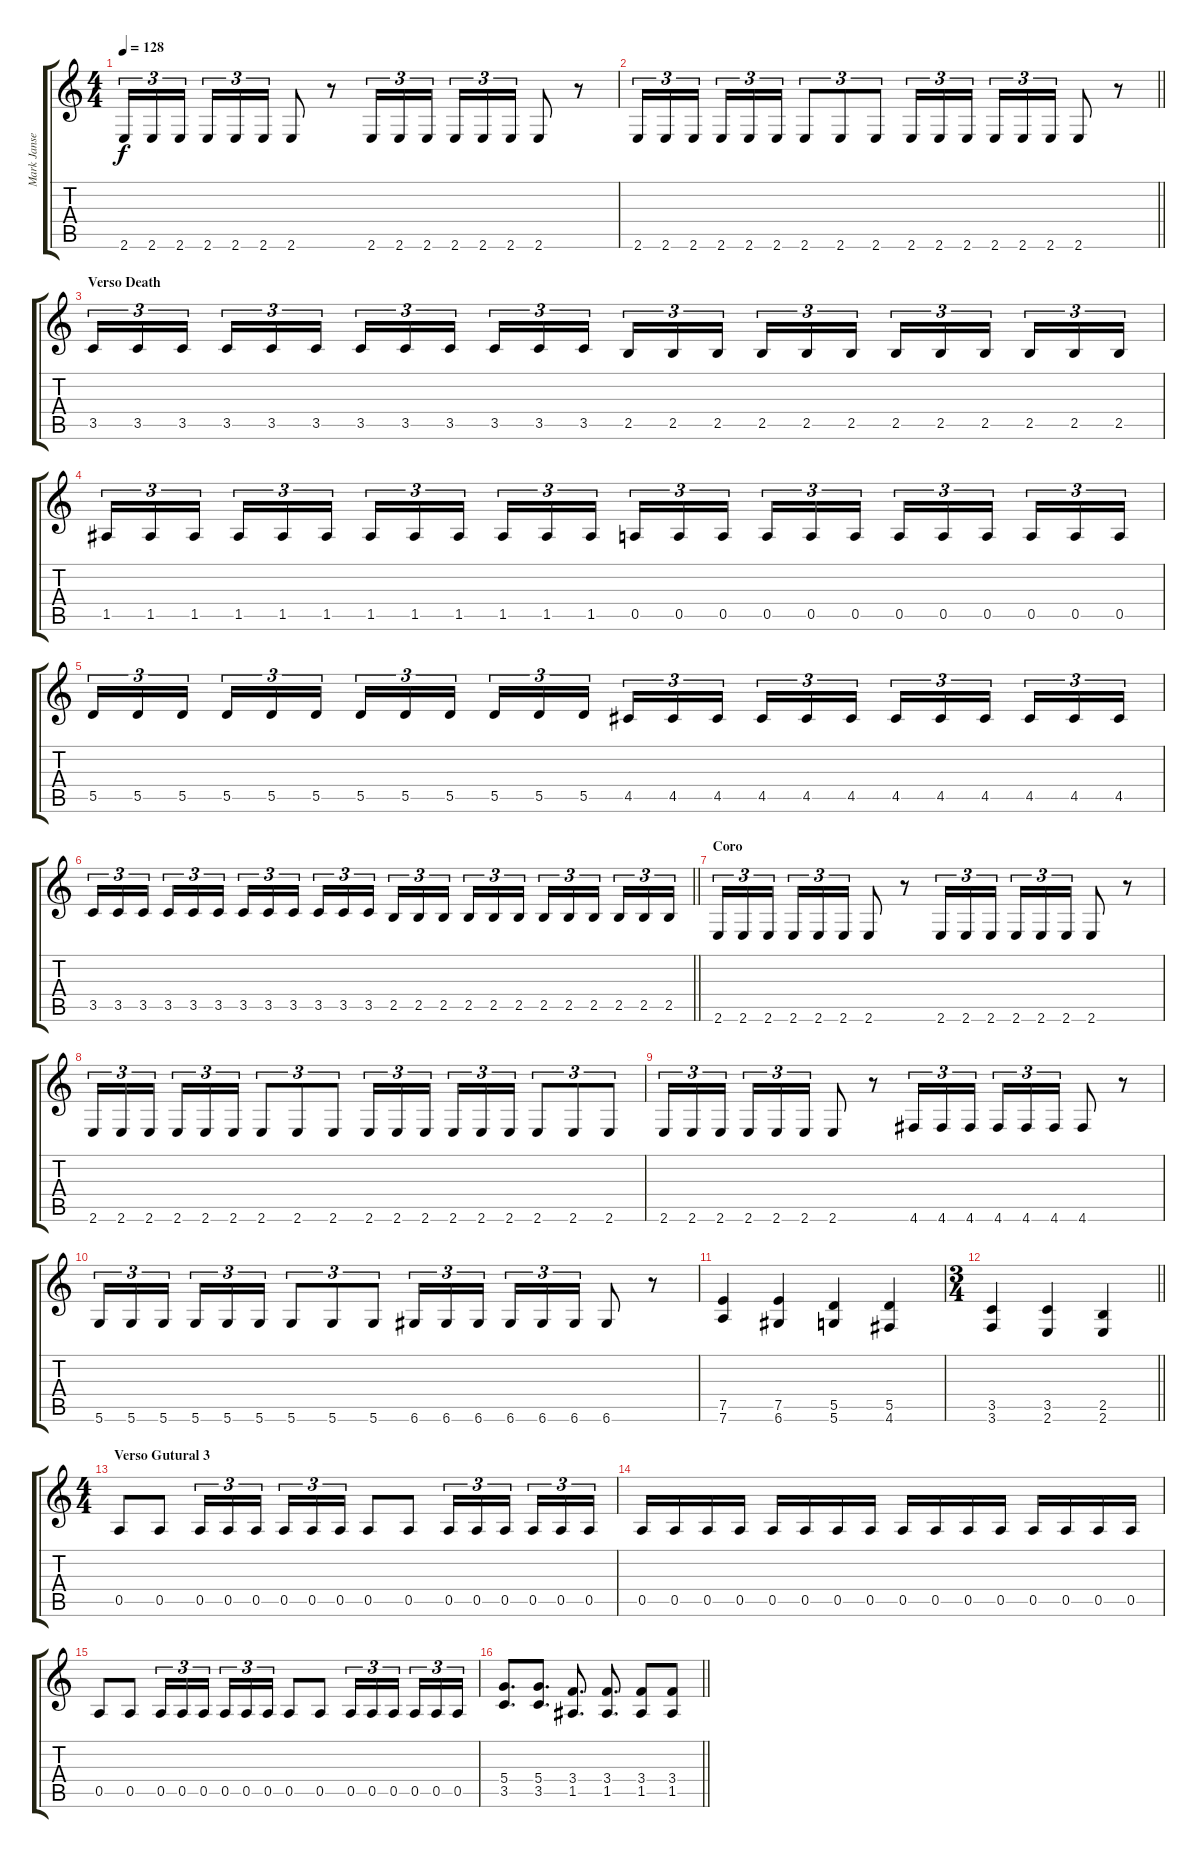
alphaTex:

\track ("Mark Jansen" "Mark Janse") {instrument distortionguitar}
\staff {score tabs}
\tuning (E4 B3 G3 D3 A2 D2) {hide}
\ts (4 4)
\tempo 128
\clef g2
\ks c
2.6.16{tu (3 2) dy f} 2.6.16{tu (3 2)} 2.6.16{tu (3 2) beam splitsecondary} 2.6.16{tu (3 2)} 2.6.16{tu (3 2)} 2.6.16{tu (3 2)} 2.6.8 r.8 2.6.16{tu (3 2)} 2.6.16{tu (3 2)} 2.6.16{tu (3 2) beam splitsecondary} 2.6.16{tu (3 2)} 2.6.16{tu (3 2)} 2.6.16{tu (3 2)} 2.6.8 r.8 |
\barLineRight lightlight
2.6.16{tu (3 2)} 2.6.16{tu (3 2)} 2.6.16{tu (3 2) beam splitsecondary} 2.6.16{tu (3 2)} 2.6.16{tu (3 2)} 2.6.16{tu (3 2)} 2.6.8{tu (3 2)} 2.6.8{tu (3 2)} 2.6.8{tu (3 2)} 2.6.16{tu (3 2)} 2.6.16{tu (3 2)} 2.6.16{tu (3 2) beam splitsecondary} 2.6.16{tu (3 2)} 2.6.16{tu (3 2)} 2.6.16{tu (3 2)} 2.6.8 r.8 |
\section ("" "Verso Death")
3.5.16{tu (3 2)} 3.5.16{tu (3 2)} 3.5.16{tu (3 2) beam splitsecondary} 3.5.16{tu (3 2)} 3.5.16{tu (3 2)} 3.5.16{tu (3 2)} 3.5.16{tu (3 2)} 3.5.16{tu (3 2)} 3.5.16{tu (3 2) beam splitsecondary} 3.5.16{tu (3 2)} 3.5.16{tu (3 2)} 3.5.16{tu (3 2)} 2.5.16{tu (3 2)} 2.5.16{tu (3 2)} 2.5.16{tu (3 2) beam splitsecondary} 2.5.16{tu (3 2)} 2.5.16{tu (3 2)} 2.5.16{tu (3 2)} 2.5.16{tu (3 2)} 2.5.16{tu (3 2)} 2.5.16{tu (3 2) beam splitsecondary} 2.5.16{tu (3 2)} 2.5.16{tu (3 2)} 2.5.16{tu (3 2)} |
1.5.16{tu (3 2)} 1.5.16{tu (3 2)} 1.5.16{tu (3 2) beam splitsecondary} 1.5.16{tu (3 2)} 1.5.16{tu (3 2)} 1.5.16{tu (3 2)} 1.5.16{tu (3 2)} 1.5.16{tu (3 2)} 1.5.16{tu (3 2) beam splitsecondary} 1.5.16{tu (3 2)} 1.5.16{tu (3 2)} 1.5.16{tu (3 2)} 0.5.16{tu (3 2)} 0.5.16{tu (3 2)} 0.5.16{tu (3 2) beam splitsecondary} 0.5.16{tu (3 2)} 0.5.16{tu (3 2)} 0.5.16{tu (3 2)} 0.5.16{tu (3 2)} 0.5.16{tu (3 2)} 0.5.16{tu (3 2) beam splitsecondary} 0.5.16{tu (3 2)} 0.5.16{tu (3 2)} 0.5.16{tu (3 2)} |
5.5.16{tu (3 2)} 5.5.16{tu (3 2)} 5.5.16{tu (3 2) beam splitsecondary} 5.5.16{tu (3 2)} 5.5.16{tu (3 2)} 5.5.16{tu (3 2)} 5.5.16{tu (3 2)} 5.5.16{tu (3 2)} 5.5.16{tu (3 2) beam splitsecondary} 5.5.16{tu (3 2)} 5.5.16{tu (3 2)} 5.5.16{tu (3 2)} 4.5.16{tu (3 2)} 4.5.16{tu (3 2)} 4.5.16{tu (3 2) beam splitsecondary} 4.5.16{tu (3 2)} 4.5.16{tu (3 2)} 4.5.16{tu (3 2)} 4.5.16{tu (3 2)} 4.5.16{tu (3 2)} 4.5.16{tu (3 2) beam splitsecondary} 4.5.16{tu (3 2)} 4.5.16{tu (3 2)} 4.5.16{tu (3 2)} |
\barLineRight lightlight
3.5.16{tu (3 2)} 3.5.16{tu (3 2)} 3.5.16{tu (3 2) beam splitsecondary} 3.5.16{tu (3 2)} 3.5.16{tu (3 2)} 3.5.16{tu (3 2)} 3.5.16{tu (3 2)} 3.5.16{tu (3 2)} 3.5.16{tu (3 2) beam splitsecondary} 3.5.16{tu (3 2)} 3.5.16{tu (3 2)} 3.5.16{tu (3 2)} 2.5.16{tu (3 2)} 2.5.16{tu (3 2)} 2.5.16{tu (3 2) beam splitsecondary} 2.5.16{tu (3 2)} 2.5.16{tu (3 2)} 2.5.16{tu (3 2)} 2.5.16{tu (3 2)} 2.5.16{tu (3 2)} 2.5.16{tu (3 2) beam splitsecondary} 2.5.16{tu (3 2)} 2.5.16{tu (3 2)} 2.5.16{tu (3 2)} |
\section ("" "Coro")
2.6.16{tu (3 2)} 2.6.16{tu (3 2)} 2.6.16{tu (3 2) beam splitsecondary} 2.6.16{tu (3 2)} 2.6.16{tu (3 2)} 2.6.16{tu (3 2)} 2.6.8 r.8 2.6.16{tu (3 2)} 2.6.16{tu (3 2)} 2.6.16{tu (3 2) beam splitsecondary} 2.6.16{tu (3 2)} 2.6.16{tu (3 2)} 2.6.16{tu (3 2)} 2.6.8 r.8 |
2.6.16{tu (3 2)} 2.6.16{tu (3 2)} 2.6.16{tu (3 2) beam splitsecondary} 2.6.16{tu (3 2)} 2.6.16{tu (3 2)} 2.6.16{tu (3 2)} 2.6.8{tu (3 2)} 2.6.8{tu (3 2)} 2.6.8{tu (3 2)} 2.6.16{tu (3 2)} 2.6.16{tu (3 2)} 2.6.16{tu (3 2) beam splitsecondary} 2.6.16{tu (3 2)} 2.6.16{tu (3 2)} 2.6.16{tu (3 2)} 2.6.8{tu (3 2)} 2.6.8{tu (3 2)} 2.6.8{tu (3 2)} |
2.6.16{tu (3 2)} 2.6.16{tu (3 2)} 2.6.16{tu (3 2) beam splitsecondary} 2.6.16{tu (3 2)} 2.6.16{tu (3 2)} 2.6.16{tu (3 2)} 2.6.8 r.8 4.6.16{tu (3 2)} 4.6.16{tu (3 2)} 4.6.16{tu (3 2) beam splitsecondary} 4.6.16{tu (3 2)} 4.6.16{tu (3 2)} 4.6.16{tu (3 2)} 4.6.8 r.8 |
5.6.16{tu (3 2)} 5.6.16{tu (3 2)} 5.6.16{tu (3 2) beam splitsecondary} 5.6.16{tu (3 2)} 5.6.16{tu (3 2)} 5.6.16{tu (3 2)} 5.6.8{tu (3 2)} 5.6.8{tu (3 2)} 5.6.8{tu (3 2)} 6.6.16{tu (3 2)} 6.6.16{tu (3 2)} 6.6.16{tu (3 2) beam splitsecondary} 6.6.16{tu (3 2)} 6.6.16{tu (3 2)} 6.6.16{tu (3 2)} 6.6.8 r.8 |
(7.5 7.6).4 (7.5 6.6).4 (5.5 5.6).4 (5.5 4.6).4 |
\ts (3 4)
\barLineRight lightlight
(3.5 3.6).4 (3.5 2.6).4 (2.5 2.6).4 |
\ts (4 4)
\section ("" "Verso Gutural 3")
0.5.8 0.5.8 0.5.16{tu (3 2)} 0.5.16{tu (3 2)} 0.5.16{tu (3 2) beam splitsecondary} 0.5.16{tu (3 2)} 0.5.16{tu (3 2)} 0.5.16{tu (3 2)} 0.5.8 0.5.8 0.5.16{tu (3 2)} 0.5.16{tu (3 2)} 0.5.16{tu (3 2) beam splitsecondary} 0.5.16{tu (3 2)} 0.5.16{tu (3 2)} 0.5.16{tu (3 2)} |
0.5.16 0.5.16 0.5.16 0.5.16 0.5.16 0.5.16 0.5.16 0.5.16 0.5.16 0.5.16 0.5.16 0.5.16 0.5.16 0.5.16 0.5.16 0.5.16 |
0.5.8 0.5.8 0.5.16{tu (3 2)} 0.5.16{tu (3 2)} 0.5.16{tu (3 2) beam splitsecondary} 0.5.16{tu (3 2)} 0.5.16{tu (3 2)} 0.5.16{tu (3 2)} 0.5.8 0.5.8 0.5.16{tu (3 2)} 0.5.16{tu (3 2)} 0.5.16{tu (3 2) beam splitsecondary} 0.5.16{tu (3 2)} 0.5.16{tu (3 2)} 0.5.16{tu (3 2)} |
\barLineRight lightlight
(5.4 3.5).8{d} (5.4 3.5).8{d} (3.4 1.5).8{d} (3.4 1.5).8{d} (3.4 1.5).8 (3.4 1.5).8
